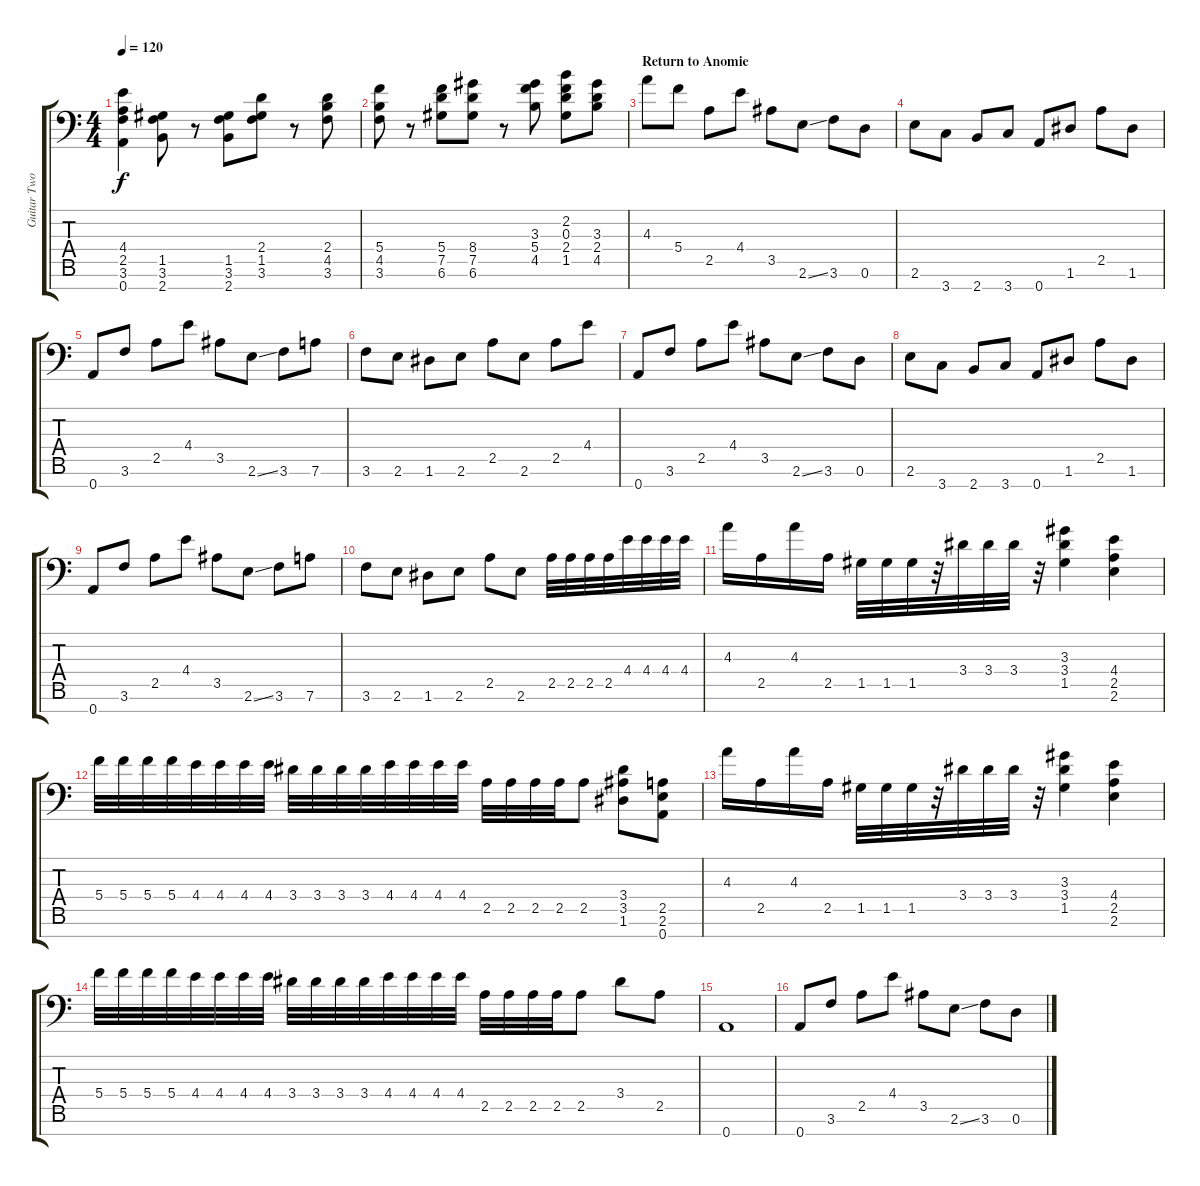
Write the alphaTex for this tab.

\track ("Guitar Two" "Guitar Two") {instrument overdrivenguitar}
\staff {score tabs}
\tuning (D4 A3 F3 C3 G2 D2 A1) {hide}
\ts (4 4)
\tempo 120
\clef f4
\ks c
(4.4{t} 2.5{t} 3.6{t} 0.7{t}).4{dy f} (1.5 3.6 2.7).8 r.8 (1.5 3.6 2.7).8 (2.4 1.5 3.6).8 r.8 (2.4 4.5 3.6).8 |
(5.4 4.5 3.6).8 r.8 (5.4 7.5 6.6).8 (8.4 7.5 6.6).8 r.8 (3.3 5.4 4.5).8 (2.2 0.3 2.4 1.5).8 (3.3 2.4 4.5).8 |
\section ("" "Return to Anomie")
4.3.8 5.4.8 2.5.8 4.4.8 3.5.8 2.6{ss}.8 3.6.8 0.6.8 |
2.6.8 3.7.8 2.7.8 3.7.8 0.7.8 1.6.8 2.5.8 1.6.8 |
0.7.8 3.6.8 2.5.8 4.4.8 3.5.8 2.6{ss}.8 3.6.8 7.6.8 |
3.6.8 2.6.8 1.6.8 2.6.8 2.5.8 2.6.8 2.5.8 4.4.8 |
0.7.8 3.6.8 2.5.8 4.4.8 3.5.8 2.6{ss}.8 3.6.8 0.6.8 |
2.6.8 3.7.8 2.7.8 3.7.8 0.7.8 1.6.8 2.5.8 1.6.8 |
0.7.8 3.6.8 2.5.8 4.4.8 3.5.8 2.6{ss}.8 3.6.8 7.6.8 |
3.6.8 2.6.8 1.6.8 2.6.8 2.5.8 2.6.8 2.5.32 2.5.32 2.5.32 2.5.32 4.4.32 4.4.32 4.4.32 4.4.32 |
4.3.16 2.5.16 4.3.16 2.5.16 1.5.32 1.5.32 1.5.32 r.32 3.4.32 3.4.32 3.4.32 r.32 (3.3 3.4 1.5).4 (4.4 2.5 2.6).4 |
5.4.32 5.4.32 5.4.32 5.4.32 4.4.32 4.4.32 4.4.32 4.4.32 3.4.32 3.4.32 3.4.32 3.4.32 4.4.32 4.4.32 4.4.32 4.4.32 2.5.32 2.5.32 2.5.32 2.5.32 2.5.8 (3.4 3.5 1.6).8 (2.5 2.6 0.7).8 |
4.3.16 2.5.16 4.3.16 2.5.16 1.5.32 1.5.32 1.5.32 r.32 3.4.32 3.4.32 3.4.32 r.32 (3.3 3.4 1.5).4 (4.4 2.5 2.6).4 |
5.4.32 5.4.32 5.4.32 5.4.32 4.4.32 4.4.32 4.4.32 4.4.32 3.4.32 3.4.32 3.4.32 3.4.32 4.4.32 4.4.32 4.4.32 4.4.32 2.5.32 2.5.32 2.5.32 2.5.32 2.5.8 3.4.8 2.5.8 |
0.7.1 |
0.7.8 3.6.8 2.5.8 4.4.8 3.5.8 2.6{ss}.8 3.6.8 0.6.8
